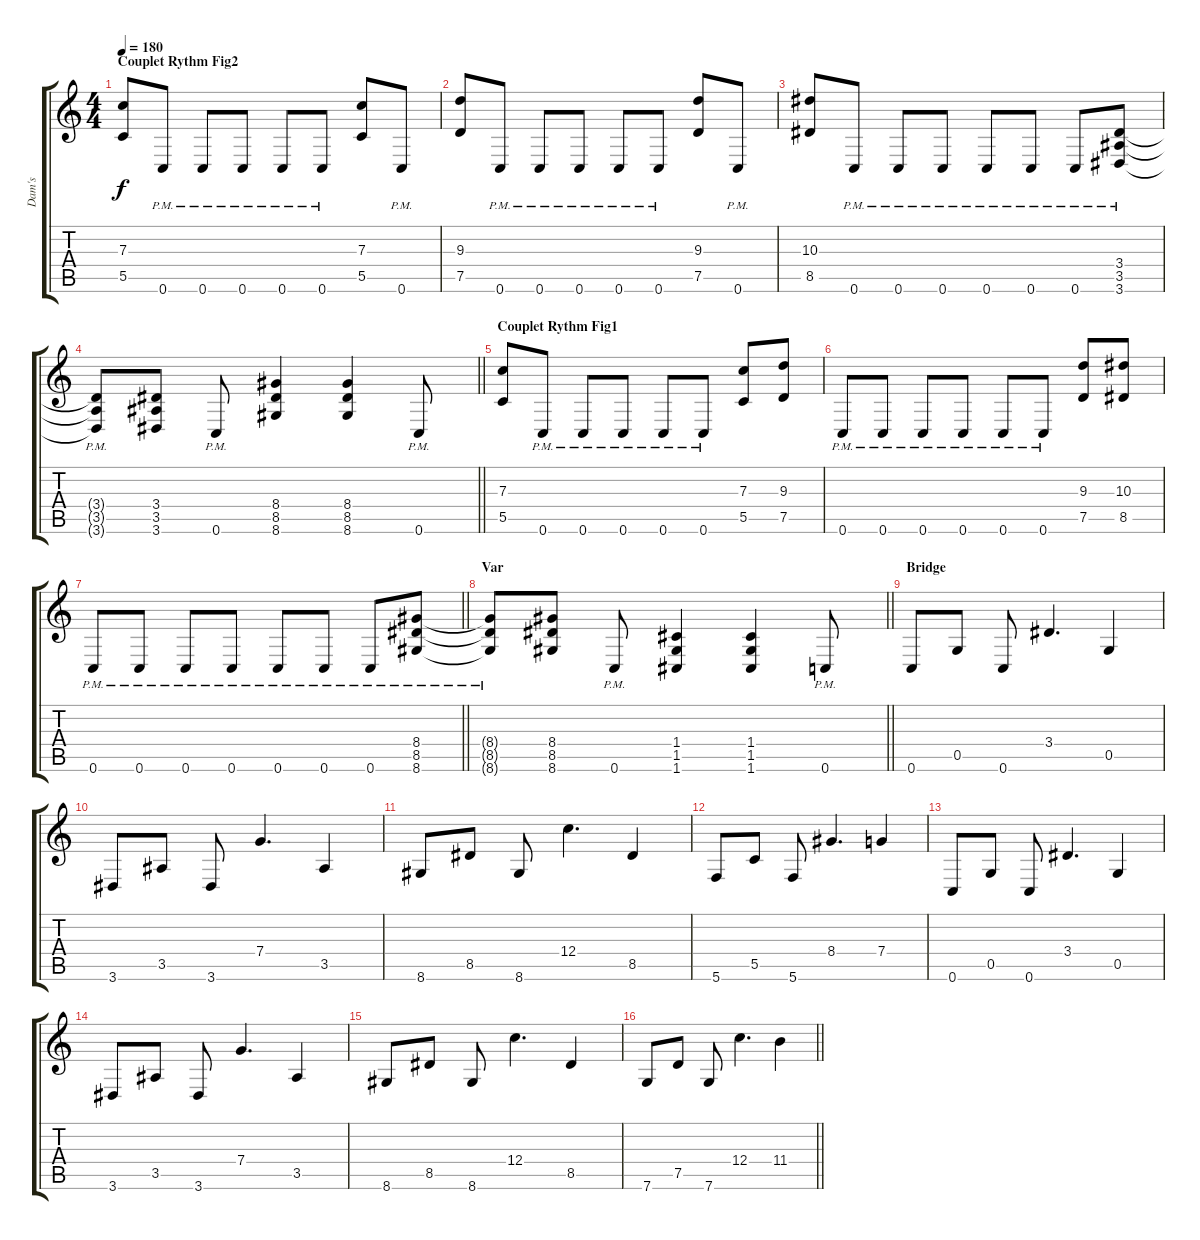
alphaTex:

\track ("Dam's" "Dam's") {instrument distortionguitar}
\staff {score tabs}
\tuning (D4 A3 F3 C3 G2 C2) {hide}
\ts (4 4)
\section ("" "Couplet Rythm Fig2")
\tempo 180
\clef g2
\ks c
(7.3 5.5).8{dy f} 0.6{pm}.8 0.6{pm}.8 0.6{pm}.8 0.6{pm}.8 0.6{pm}.8 (7.3 5.5).8 0.6{pm}.8 |
(9.3 7.5).8 0.6{pm}.8 0.6{pm}.8 0.6{pm}.8 0.6{pm}.8 0.6{pm}.8 (9.3 7.5).8 0.6{pm}.8 |
(10.3 8.5).8 0.6{pm}.8 0.6{pm}.8 0.6{pm}.8 0.6{pm}.8 0.6{pm}.8 0.6{pm}.8 (3.4 3.5{pm} 3.6).8 |
\barLineRight lightlight
(3.4{t} 3.5{pm t} 3.6{t}).8 (3.4 3.5 3.6).8 0.6{pm}.8 (8.4 8.5 8.6).4 (8.4 8.5 8.6).4 0.6{pm}.8 |
\section ("" "Couplet Rythm Fig1")
(7.3 5.5).8 0.6{pm}.8 0.6{pm}.8 0.6{pm}.8 0.6{pm}.8 0.6{pm}.8 (7.3 5.5).8 (9.3 7.5).8 |
0.6{pm}.8 0.6{pm}.8 0.6{pm}.8 0.6{pm}.8 0.6{pm}.8 0.6{pm}.8 (9.3 7.5).8 (10.3 8.5).8 |
\barLineRight lightlight
0.6{pm}.8 0.6{pm}.8 0.6{pm}.8 0.6{pm}.8 0.6{pm}.8 0.6{pm}.8 0.6{pm}.8 (8.4 8.5{pm} 8.6).8 |
\section ("" "Var")
\barLineRight lightlight
(8.4{t} 8.5{pm t} 8.6{t}).8 (8.4 8.5 8.6).8 0.6{pm}.8 (1.4 1.5 1.6).4 (1.4 1.5 1.6).4 0.6{pm}.8 |
\section ("" "Bridge")
0.6.8 0.5.8 0.6.8 3.4.4{d} 0.5.4 |
3.6.8 3.5.8 3.6.8 7.4.4{d} 3.5.4 |
8.6.8 8.5.8 8.6.8 12.4.4{d} 8.5.4 |
5.6.8 5.5.8 5.6.8 8.4.4{d} 7.4.4 |
0.6.8 0.5.8 0.6.8 3.4.4{d} 0.5.4 |
3.6.8 3.5.8 3.6.8 7.4.4{d} 3.5.4 |
8.6.8 8.5.8 8.6.8 12.4.4{d} 8.5.4 |
\barLineRight lightlight
7.6.8 7.5.8 7.6.8 12.4.4{d} 11.4.4
